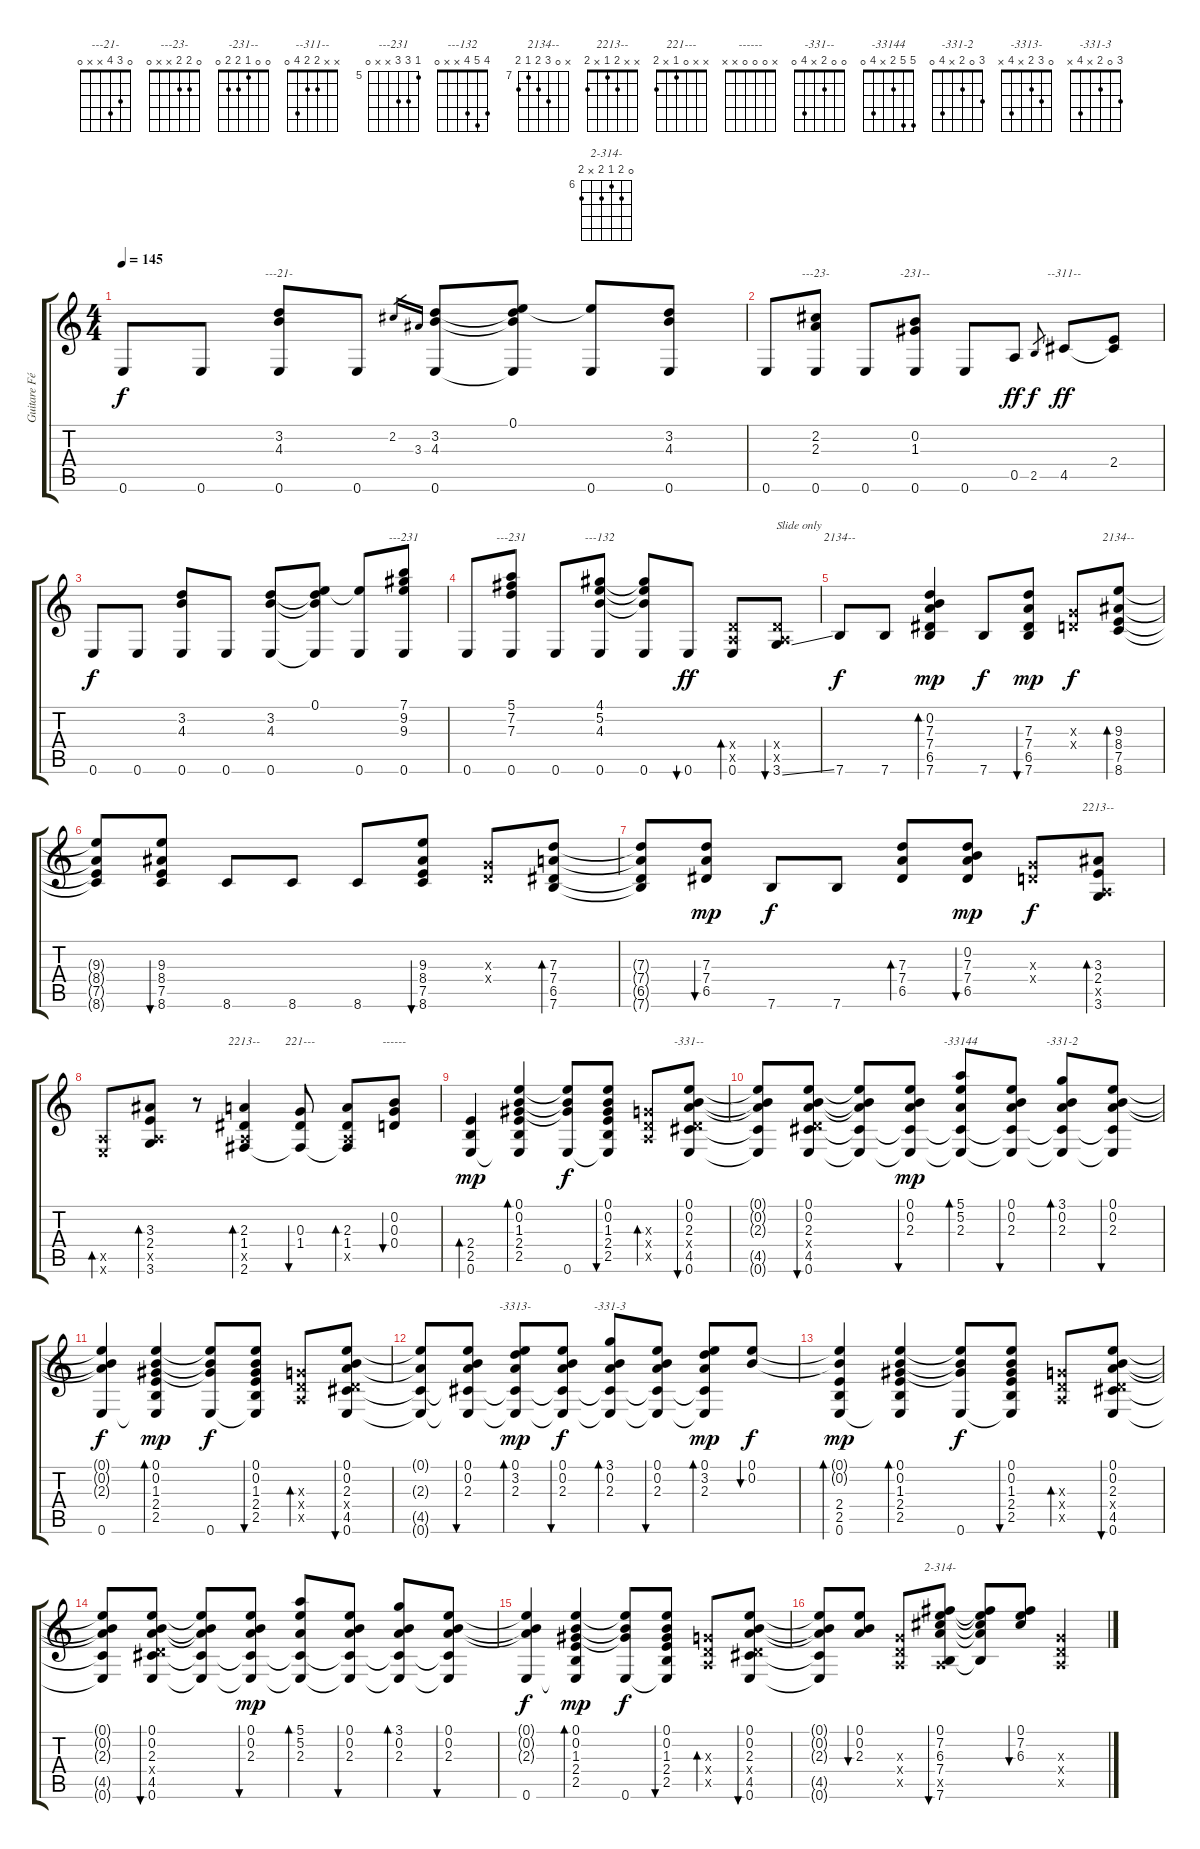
\track ("Guitare Février 2002" "Guitare Fé") {instrument acousticguitarnylon}
\staff {score tabs}
\tuning (E4 B3 G3 D3 A2 E2) {hide}
\chord ("---21-" 0 3 4 x x 0)
\chord ("---23-" 0 2 2 x x 0)
\chord ("-231--" 0 0 1 2 2 0)
\chord ("--311--" x x 2 2 4 0)
\chord ("---231" 7 9 9 x x 0) {firstfret 7}
\chord ("---231" 5 7 7 x x 0) {firstfret 5}
\chord ("---132" 4 5 4 x x 0)
\chord ("2134--" x 0 7 7 6 7) {firstfret 6}
\chord ("2134--" x 0 9 8 7 8) {firstfret 7}
\chord ("2213--" x x 3 2 x 3)
\chord ("2213--" x x 2 1 x 2)
\chord ("221---" x x 0 1 x 2)
\chord ("------" x 0 0 0 x x)
\chord ("-331--" 0 0 2 x 4 0)
\chord ("-33144" 5 5 2 x 4 0)
\chord ("-331-2" 3 0 2 x 4 0)
\chord ("-3313-" 0 3 2 x 4 x)
\chord ("-331-3" 3 0 2 x 4 x)
\chord ("2-314-" 0 7 6 7 x 7) {firstfret 6}
\ts (4 4)
\tempo 145
\clef g2
\ks c
0.6.8{dy f} 0.6.8 (3.2 4.3 0.6).8{ch "---21-"} 0.6.8 2.2.16{gr} 3.3.16{gr} (3.2 4.3 0.6).8 (0.1 3.2{t} 4.3{t} 0.6{t}).8 (0.1{t} 0.6).8 (3.2 4.3 0.6).8 |
0.6.8 (2.2 2.3 0.6).8{ch "---23-"} 0.6.8 (0.2 1.3 0.6).8{ch "-231--"} 0.6.8 0.5.8{dy ff} 2.5.8{gr dy f} 4.5.8{ch "--311--" dy ff} (2.4 4.5{t}).8 |
0.6.8{dy f} 0.6.8 (3.2 4.3 0.6).8 0.6.8 (3.2 4.3 0.6).8 (0.1 3.2{t} 4.3{t} 0.6{t}).8 (0.1{t} 0.6).8 (7.1 9.2 9.3 0.6).8{ch "---231"} |
0.6.8 (5.1 7.2 7.3 0.6).8{ch "---231"} 0.6.8 (4.1 5.2 4.3 0.6).8{ch "---132"} (4.1{t} 5.2{t} 4.3{t} 0.6).8 0.6.8{bu 60 dy ff} (0.4{x} 0.5{x} 0.6).8{bd 60} (0.4{x} 0.5{x} 3.6{ss}).8{bu 60 txt "Slide only"} |
7.6.8{ch "2134--" dy f} 7.6.8 (0.2 7.3 7.4 6.5 7.6).4{bd 30 dy mp} 7.6.8{dy f} (7.3 7.4 6.5 7.6).8{bu 30 dy mp} (0.3{x} 0.4{x}).8{dy f} (9.3 8.4 7.5 8.6).8{bd 30 ch "2134--"} |
(9.3{t} 8.4{t} 7.5{t} 8.6{t}).8 (9.3 8.4 7.5 8.6).8{bu 30} 8.6.8 8.6.8 8.6.8 (9.3 8.4 7.5 8.6).8{bu 30} (0.3{x} 0.4{x}).8 (7.3 7.4 6.5 7.6).8{bd 30} |
(7.3{t} 7.4{t} 6.5{t} 7.6{t}).8 (7.3 7.4 6.5).8{bu 30 dy mp} 7.6.8{dy f} 7.6.8 (7.3 7.4 6.5).8{bd 30} (0.2 7.3 7.4 6.5).8{bu 30 dy mp} (0.3{x} 0.4{x}).8{dy f} (3.3 2.4 0.5{x} 3.6).8{bd 30 ch "2213--"} |
(0.5{x} 0.6{x}).8{bd 30} (3.3 2.4 0.5{x} 3.6).8{bd 30} r.8 (2.3 1.4 0.5{x} 2.6).4{bd 30 ch "2213--"} (0.3 1.4 2.6{t}).8{bu 30 ch "221---"} (2.3 1.4 0.5{x} 2.6{t}).8{bd 30} (0.2 0.3 0.4).8{bu 30 ch "------"} |
(2.4 2.5 0.6).4{bd 30 dy mp} (0.1 0.2 1.3 2.4 2.5 0.6{t}).4{bd 30} (0.1{t} 0.2{t} 1.3{t} 0.6).8{dy f} (0.1 0.2 1.3 2.4 2.5 0.6{t}).8{bu 30} (0.3{x} 0.4{x} 0.5{x}).8{bd 30} (0.1 0.2 2.3 0.4{x} 4.5 0.6).8{bu 30 ch "-331--"} |
(0.1{t} 0.2{t} 2.3{t} 4.5{t} 0.6{t}).8 (0.1 0.2 2.3 0.4{x} 4.5 0.6).8{bu 30} (0.1{t} 0.2{t} 2.3{t} 4.5{t} 0.6{t}).8 (0.1 0.2 2.3 4.5{t} 0.6{t}).8{bu 30 dy mp} (5.1 5.2 2.3 4.5{t} 0.6{t}).8{bd 30 ch "-33144"} (0.1 0.2 2.3 4.5{t} 0.6{t}).8{bu 30} (3.1 0.2 2.3 4.5{t} 0.6{t}).8{bd 30 ch "-331-2"} (0.1 0.2 2.3 4.5{t} 0.6{t}).8{bu 30} |
(0.1{t} 0.2{t} 2.3{t} 0.6).4{dy f} (0.1 0.2 1.3 2.4 2.5 0.6{t}).4{bd 30 dy mp} (0.1{t} 0.2{t} 1.3{t} 0.6).8{dy f} (0.1 0.2 1.3 2.4 2.5 0.6{t}).8{bu 30} (0.3{x} 0.4{x} 0.5{x}).8{bd 30} (0.1 0.2 2.3 0.4{x} 4.5 0.6).8{bu 30} |
(0.1{t} 2.3{t} 4.5{t} 0.6{t}).8 (0.1 0.2 2.3 4.5{t} 0.6{t}).8{bu 30} (0.1 3.2 2.3 4.5{t} 0.6{t}).8{bd 30 ch "-3313-" dy mp} (0.1 0.2 2.3 4.5{t} 0.6{t}).8{bu 30 dy f} (3.1 0.2 2.3 4.5{t} 0.6{t}).8{bd 30 ch "-331-3"} (0.1 0.2 2.3 4.5{t} 0.6{t}).8{bu 30} (0.1 3.2 2.3 4.5{t} 0.6{t}).8{bd 30 dy mp} (0.1 0.2).8{bu 30 dy f} |
(0.1{t} 0.2{t} 2.4 2.5 0.6).4{bd 30 dy mp} (0.1 0.2 1.3 2.4 2.5 0.6{t}).4{bd 30} (0.1{t} 0.2{t} 1.3{t} 0.6).8{dy f} (0.1 0.2 1.3 2.4 2.5 0.6{t}).8{bu 30} (0.3{x} 0.4{x} 0.5{x}).8{bd 30} (0.1 0.2 2.3 0.4{x} 4.5 0.6).8{bu 30} |
(0.1{t} 0.2{t} 2.3{t} 4.5{t} 0.6{t}).8 (0.1 0.2 2.3 0.4{x} 4.5 0.6).8{bu 30} (0.1{t} 0.2{t} 2.3{t} 4.5{t} 0.6{t}).8 (0.1 0.2 2.3 4.5{t} 0.6{t}).8{bu 30 dy mp} (5.1 5.2 2.3 4.5{t} 0.6{t}).8{bd 30} (0.1 0.2 2.3 4.5{t} 0.6{t}).8{bu 30} (3.1 0.2 2.3 4.5{t} 0.6{t}).8{bd 30} (0.1 0.2 2.3 4.5{t} 0.6{t}).8{bu 30} |
(0.1{t} 0.2{t} 2.3{t} 0.6).4{dy f} (0.1 0.2 1.3 2.4 2.5 0.6{t}).4{bd 30 dy mp} (0.1{t} 0.2{t} 1.3{t} 0.6).8{dy f} (0.1 0.2 1.3 2.4 2.5 0.6{t}).8{bu 30} (0.3{x} 0.4{x} 0.5{x}).8{bd 30} (0.1 0.2 2.3 0.4{x} 4.5 0.6).8{bu 30} |
(0.1{t} 0.2{t} 2.3{t} 4.5{t} 0.6{t}).8 (0.1 0.2 2.3).8{bu 30} (0.3{x} 0.4{x} 0.5{x}).8 (0.1 7.2 6.3 7.4 0.5{x} 7.6).8{bu 30 ch "2-314-"} (0.1{t} 7.2{t} 6.3{t} 7.4{t} 7.6{t}).8 (0.1 7.2 6.3).8{bu 30} (0.3{x} 0.4{x} 0.5{x}).4
